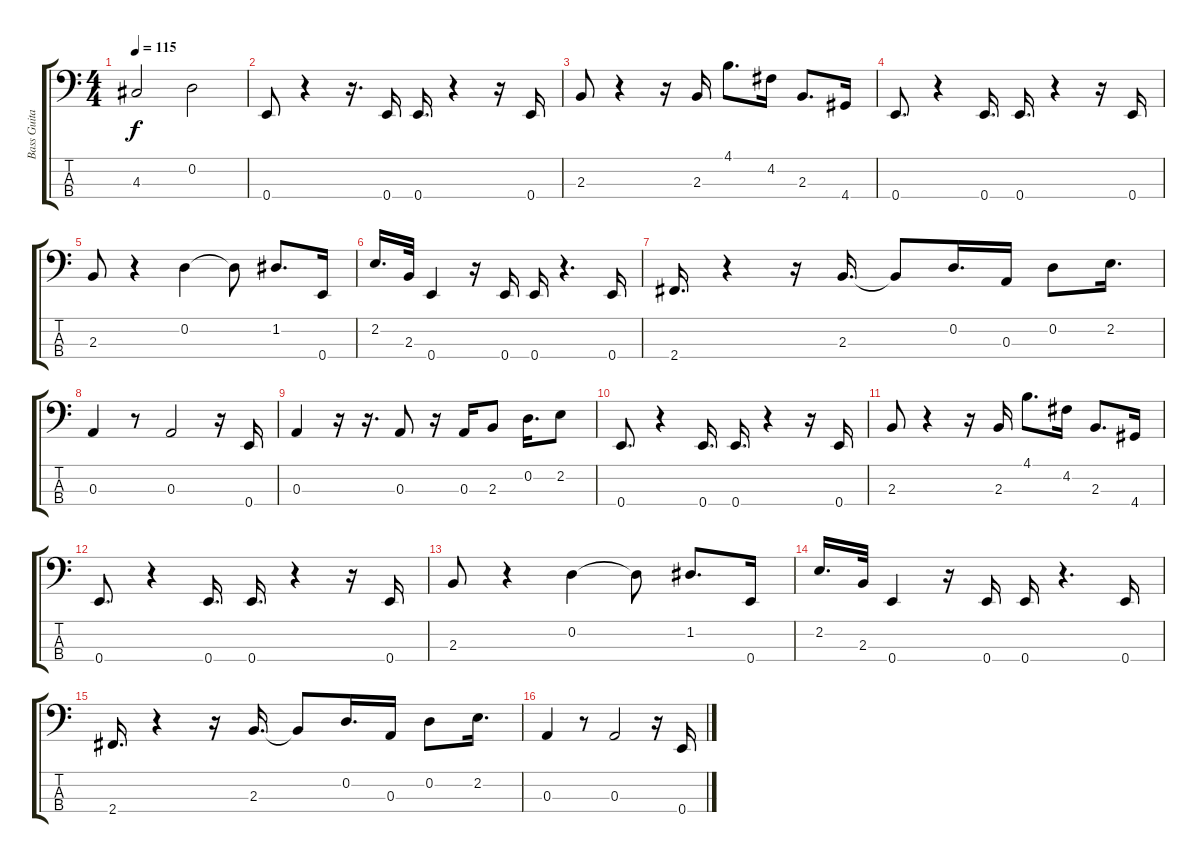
\track ("Bass Guitar" "Bass Guita") {instrument electricbassfinger}
\staff {score tabs}
\tuning (G2 D2 A1 E1) {hide}
\ts (4 4)
\tempo 115
\clef f4
\ks c
4.3{t}.2{dy f} 0.2.2 |
0.4.8 r.4 r.16{d} 0.4.16 0.4.16{d} r.4 r.16 0.4.16 |
2.3.8 r.4 r.16 2.3.16 4.1.8{d} 4.2.16 2.3.8{d} 4.4.16 |
0.4.8{d} r.4 0.4.16{d} 0.4.16{d} r.4 r.16 0.4.16 |
2.3.8 r.4 0.2.4 0.2{t}.8 1.2.8{d} 0.4.16 |
2.2.16{d} 2.3.32 0.4.4 r.16 0.4.16 0.4.16 r.4{d} 0.4.16 |
2.4.16{d} r.4 r.16 2.3.16{d} 2.3{t}.8 0.2.16{d} 0.3.16 0.2.8 2.2.16{d} |
0.3.4 r.8 0.3.2 r.16 0.4.16 |
0.3.4 r.16 r.16{d} 0.3.8 r.16 0.3.16 2.3.8 0.2.16{d} 2.2.8 |
0.4.8{d} r.4 0.4.16{d} 0.4.16{d} r.4 r.16 0.4.16 |
2.3.8 r.4 r.16 2.3.16 4.1.8{d} 4.2.16 2.3.8{d} 4.4.16 |
0.4.8{d} r.4 0.4.16{d} 0.4.16{d} r.4 r.16 0.4.16 |
2.3.8 r.4 0.2.4 0.2{t}.8 1.2.8{d} 0.4.16 |
2.2.16{d} 2.3.32 0.4.4 r.16 0.4.16 0.4.16 r.4{d} 0.4.16 |
2.4.16{d} r.4 r.16 2.3.16{d} 2.3{t}.8 0.2.16{d} 0.3.16 0.2.8 2.2.16{d} |
0.3.4 r.8 0.3.2 r.16 0.4.16
